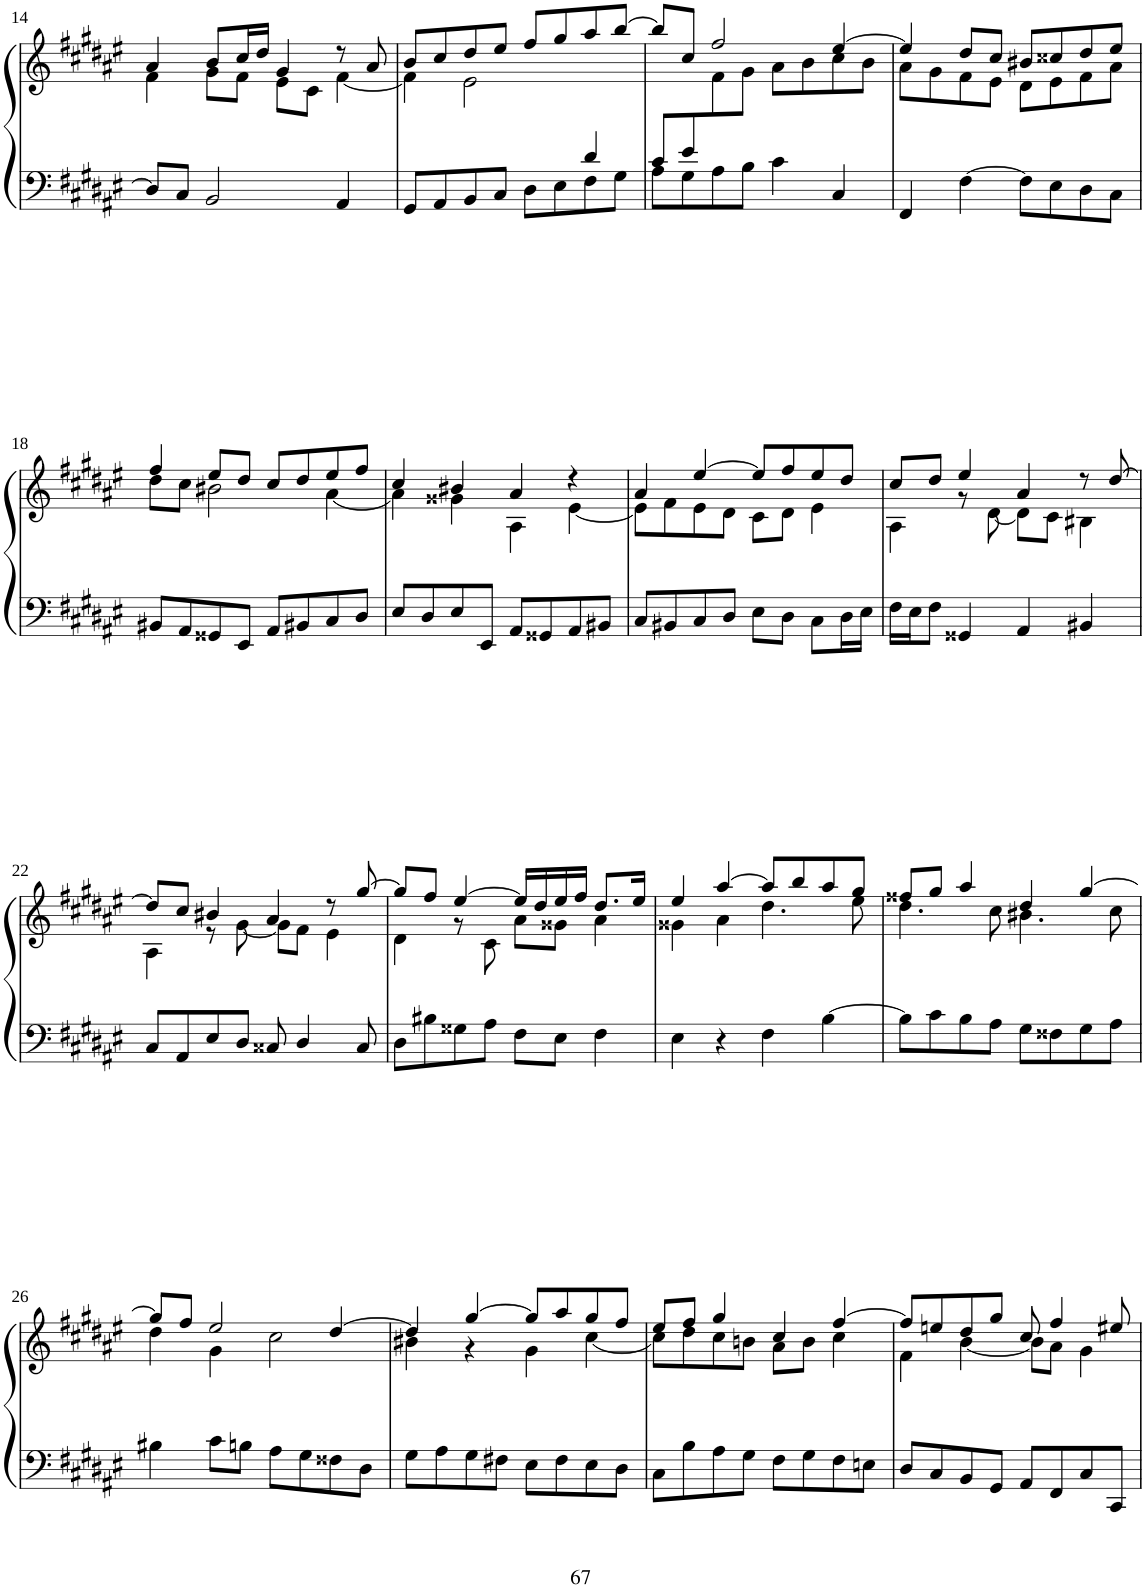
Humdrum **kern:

**kern	**kern
*part1	*part1
*staff2	*staff1
*I"Piano	*
*I'Pno	*
!!LO:PB:g=z
*clefF4	*clefG2
*k[f#c#g#d#a#e#]	*k[f#c#g#d#a#e#]
*M4/4	*M4/4
*met(c)	*met(c)
=14	=14
*	*^
8D#/L]	4a#/	4f#\
8C#/J	.	.
2BB/	8b/L	8g#\L
.	16cc#/L	8f#\J
.	16dd#/JJ	.
.	4g#/	8e#\L
.	.	8c#\J
4AA#/	8r	[4f#\
.	8a#/	.
=15	=15	=15
*^	*	*
2.ryy	8GG#/L	8b/L	4f#\]
.	8AA#/	8cc#/	.
.	8BB/	8dd#/	2e#\
.	8C#/J	8ee#/J	.
.	8D#\L	8ff#/L	.
.	8E#\	8gg#/	.
4d#/	8F#\	8aa#/	4ryy
.	8G#\J	[8bb/J	.
=16	=16	=16	=16
8c#/L	8A#\L	8bb/L]	4ryy
8e#/	8G#\	8cc#/J	.
2.ryy	8A#\	2ff#/	8f#\
.	8B\J	.	8g#\J
.	4c#\	.	8a#\L
.	.	.	8b\
.	4C#/	[4ee#/	8cc#\
.	.	.	8b\J
*v	*v	*	*
=17	=17	=17
4FF#/	4ee#/]	8a#\L
.	.	8g#\
[4F#\	8dd#/L	8f#\
.	8cc#/J	8e#\J
8F#\L]	8b#X/L	8d#\L
8E#\	8cc##X/	8e#\
8D#\	8dd#/	8f#\
8C#\J	8ee#/J	8a#\J
!!LO:LB:g=z	!!
=18	=18	=18
8BB#X/L	4ff#/	8dd#\L
8AA#/	.	8cc#\J
8GG##X/	8ee#/L	2b#X\
8EE#/J	8dd#/J	.
8AA#/L	8cc#/L	.
8BB#X/	8dd#/	.
8C#/	8ee#/	[4a#\
8D#/J	8ff#/J	.
=19	=19	=19
8E#/L	4cc#/	4a#\]
8D#/	.	.
8E#/	4b#X/	4g##X\
8EE#/J	.	.
8AA#/L	4a#/	4A#\
8GG##X/	.	.
8AA#/	4r	[4e#\
8BB#X/J	.	.
=20	=20	=20
8C#/L	4a#/	8e#\L]
8BB#X/	.	8f#\
8C#/	[4ee#/	8e#\
8D#/J	.	8d#\J
8E#\L	8ee#/L]	8c#\L
8D#\J	8ff#/	8d#\J
8C#\L	8ee#/	4e#\
16D#\L	8dd#/J	.
16E#\JJ	.	.
=21	=21	=21
16F#\LL	8cc#/L	4A#\
16E#\J	.	.
8F#\J	8dd#/J	.
4GG##X/	4ee#/	8r
.	.	[8d#\
4AA#/	4a#/	8d#\L]
.	.	8c#\J
4BB#X/	8r	4B#X\
.	[8dd#/	.
!!LO:LB:g=z	!!
=22	=22	=22
8C#/L	8dd#/L]	4A#\
8AA#/	8cc#/J	.
8E#/	4b#X/	8r
8D#/J	.	[8g#\
8C##X/	4a#/	8g#\L]
4D#/	.	8f#\J
.	8r	4e#\
8C##/	[8gg#/	.
=23	=23	=23
8D#\L	8gg#/L]	4d#\
8B#X\	8ff#/J	.
8G##X\	[4ee#/	8r
8A#\J	.	8c#\
8F#\L	16ee#/LL]	8a#\L
.	16dd#/	.
8E#\J	16ee#/	8g##X\J
.	16ff#/JJ	.
4F#\	8.dd#/L	4a#\
.	16ee#/Jk	.
=24	=24	=24
4E#\	4ee#/	4g##X\
4r	[4aa#/	4a#\
4F#\	8aa#/L]	4.dd#\
.	8bb/	.
[4B\	8aa#/	.
.	8gg#/J	8ee#\
=25	=25	=25
8B\L]	8ff##X/L	4.dd#\
8c#\	8gg#/J	.
8B\	4aa#/	.
8A#\J	.	8cc#\
8G#\L	4dd#/	4.b#X\
8F##X\	.	.
8G#\	[4gg#/	.
8A#\J	.	8cc#\
!!LO:LB:g=z	!!
=26	=26	=26
4B#X\	8gg#/L]	4dd#\
.	8ff#/J	.
8c#\L	2ee#/	4g#\
8Bn\J	.	.
8A#\L	.	2cc#\
8G#\	.	.
8F##X\	[4dd#/	.
8D#\J	.	.
=27	=27	=27
8G#\L	4dd#/]	4b#X\
8A#\	.	.
8G#\	[4gg#/	4r
8F#X\J	.	.
8E#\L	8gg#/L]	4g#\
8F#\	8aa#/	.
8E#\	8gg#/	[4cc#\
8D#\J	8ff#/J	.
=28	=28	=28
8C#\L	8ee#/L	8cc#\L]
8B\	8ff#/J	8dd#\
8A#\	4gg#/	8cc#\
8G#\J	.	8bn\J
8F#\L	4cc#/	8a#\L
8G#\	.	8b\J
8F#\	[4ff#/	4cc#\
8En\J	.	.
=29	=29	=29
8D#/L	8ff#/L]	4f#\
8C#/	8een/	.
8BB/	8dd#/	[4b\
8GG#/J	8gg#/J	.
8AA#/L	8cc#/	8b\L]
8FF#/	4ff#/	8a#\J
8C#/	.	4g#\
8CC#/J	8ee#X/	.
*	*v	*v
=	=
*-	*-
